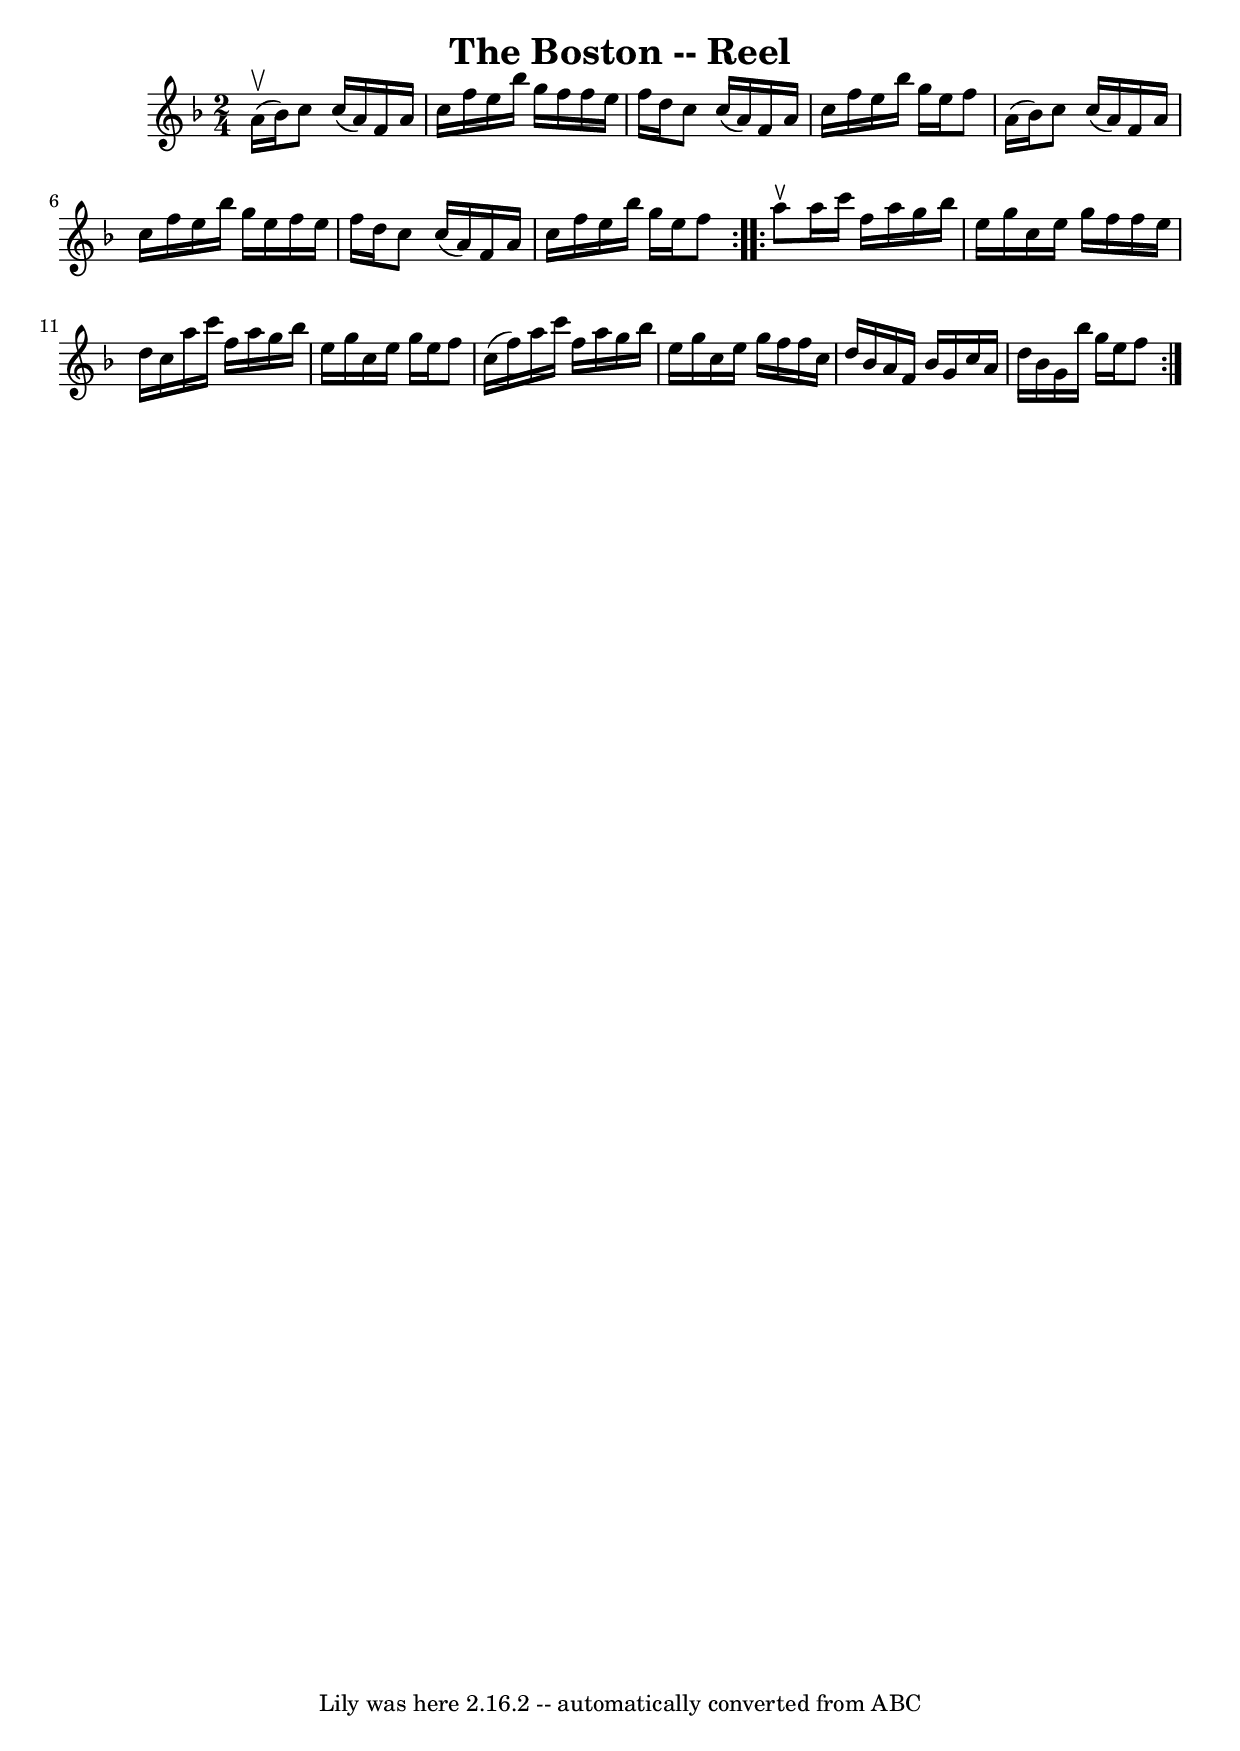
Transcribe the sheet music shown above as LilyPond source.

\version "2.16.2"
\include "Mammoth.ily"
\header {
	%% book = "Ryan's Mammoth Collection"
	crossRefNumber = "1"
	footnotes = ""
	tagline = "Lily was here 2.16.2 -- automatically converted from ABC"
	title = "The Boston -- Reel"
}
voicedefault =  {


\repeat volta 2 {
\time 2/4 
\key f \major a'16^\upbow(bes'16) |
 c''8 c''16 (
 a'16) f'16 a'16 c''16 f''16  |
 e''16 bes''16    
g''16 f''16 f''16 e''16 f''16 d''16  |
 c''8 c''16 (
 a'16) f'16 a'16 c''16 f''16  |
 e''16 bes''16    
g''16 e''16 f''8 a'16 (bes'16) |
 c''8 c''16 (
a'16) f'16 a'16 c''16 f''16  |
 e''16 bes''16 g''16 
 e''16 f''16 e''16 f''16 d''16  |
 c''8 c''16 (a'16 
) f'16 a'16 c''16 f''16  |
 e''16 bes''16 g''16    
e''16 f''8  } \repeat volta 2 { a''8^\ltoe |
 a''16 c'''16   
 f''16 a''16 g''16 bes''16 e''16 g''16  |
 c''16    
e''16 g''16 f''16 f''16 e''16 d''16 c''16  |
 a''16   
 c'''16 f''16 a''16 g''16 bes''16 e''16 g''16  |
   
c''16 e''16 g''16 e''16 f''8 c''16 (f''16) |
     
a''16 c'''16 f''16 a''16 g''16 bes''16 e''16 g''16  
|
 c''16 e''16 g''16 f''16 f''16 c''16 d''16    
bes'16  |
 a'16 f'16 bes'16 g'16 c''16 a'16 d''16    
bes'16  |
 g'16 bes''16 g''16 e''16 f''8  }   
}

\score{
    <<

	\context Staff="default"
	{
	    \voicedefault 
	}

    >>
	\layout {
	}
	\midi {}
}
